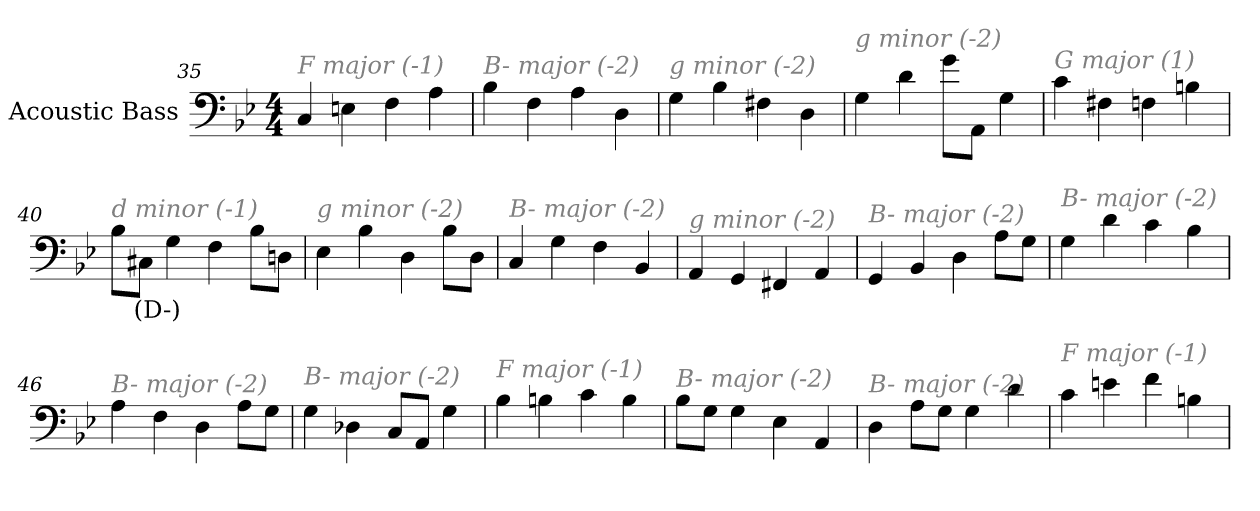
**kern	**text
*part1	*part1
*staff1	*staff1
*I"Acoustic Bass	*
*clefF4	*
*ITrd7c12	*
*k[b-e-]	*
*B-:	*
*M4/4	*
=35	=35
!LO:TX:i:color=#808080:t=F major (-1)	!
4CC	.
4EEn	.
4FF	.
4AA	.
=36	=36
!LO:TX:i:color=#808080:t=B- major (-2)	!
4BB-	.
4FF	.
4AA	.
4DD	.
=37	=37
!LO:TX:i:color=#808080:t=g minor (-2)	!
4GG	.
4BB-	.
4FF#X	.
4DD	.
=38	=38
!LO:TX:i:color=#808080:t=g minor (-2)	!
4GG	.
4D	.
8GL	.
8AAAJ	.
4GG	.
=39	=39
!LO:TX:i:color=#808080:t=G major (1)	!
4C	.
4FF#X	.
4FFn	.
4BBn	.
=40	=40
!LO:TX:i:color=#808080:t=d minor (-1)	!
8BB-L	.
8CC#XiJ	(D-)
4GG	.
4FF	.
8BB-L	.
8DDnJ	.
=41	=41
!LO:TX:i:color=#808080:t=g minor (-2)	!
4EE-	.
4BB-	.
4DD	.
8BB-L	.
8DDJ	.
=42	=42
!LO:TX:i:color=#808080:t=B- major (-2)	!
4CC	.
4GG	.
4FF	.
4BBB-	.
=43	=43
!LO:TX:i:color=#808080:t=g minor (-2)	!
4AAA	.
4GGG	.
4FFF#X	.
4AAA	.
=44	=44
!LO:TX:i:color=#808080:t=B- major (-2)	!
4GGG	.
4BBB-	.
4DD	.
8AAL	.
8GGJ	.
=45	=45
!LO:TX:i:color=#808080:t=B- major (-2)	!
4GG	.
4D	.
4C	.
4BB-	.
=46	=46
!LO:TX:i:color=#808080:t=B- major (-2)	!
4AA	.
4FF	.
4DD	.
8AAL	.
8GGJ	.
=47	=47
!LO:TX:i:color=#808080:t=B- major (-2)	!
4GG	.
4DD-X	.
8CCL	.
8AAAJ	.
4GG	.
=48	=48
!LO:TX:i:color=#808080:t=F major (-1)	!
4BB-	.
4BBn	.
4C	.
4BB	.
=49	=49
!LO:TX:i:color=#808080:t=B- major (-2)	!
8BB-L	.
8GGJ	.
4GG	.
4EE-	.
4AAA	.
=50	=50
!LO:TX:i:color=#808080:t=B- major (-2)	!
4DD	.
8AAL	.
8GGJ	.
4GG	.
4D	.
=51	=51
!LO:TX:i:color=#808080:t=F major (-1)	!
4C	.
4En	.
4F	.
4BBn	.
=	=
*-	*-
